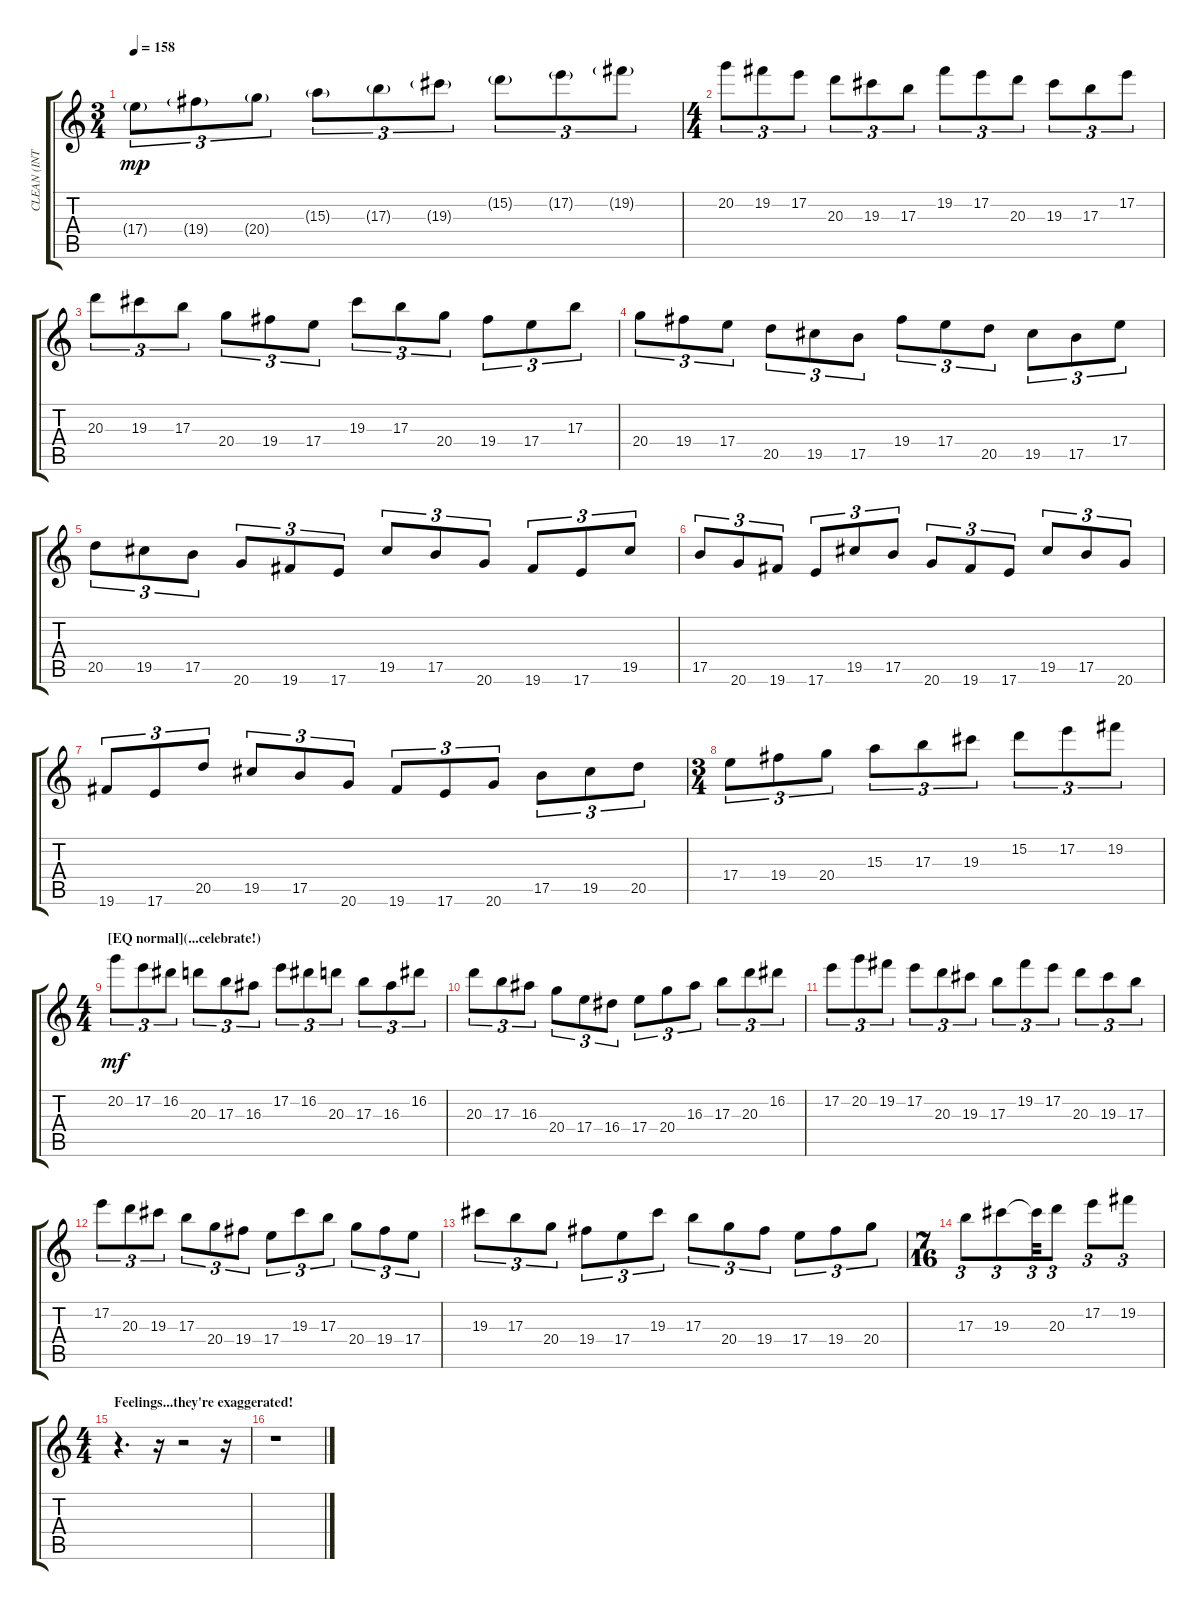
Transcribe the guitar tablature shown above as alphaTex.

\track ("CLEAN (INTRO)" "CLEAN (INT") {instrument electricguitarmuted}
\staff {score tabs}
\tuning (Eb4 B3 Gb3 B2 Gb2 B1) {hide}
\ts (3 4)
\tempo 158
\clef g2
\ks c
17.4{g}.8{tu (3 2) dy mp} 19.4{g}.8{tu (3 2)} 20.4{g}.8{tu (3 2)} 15.3{g}.8{tu (3 2)} 17.3{g}.8{tu (3 2)} 19.3{g}.8{tu (3 2)} 15.2{g}.8{tu (3 2)} 17.2{g}.8{tu (3 2)} 19.2{g}.8{tu (3 2)} |
\ts (4 4)
20.2.8{tu (3 2)} 19.2.8{tu (3 2)} 17.2.8{tu (3 2)} 20.3.8{tu (3 2)} 19.3.8{tu (3 2)} 17.3.8{tu (3 2)} 19.2.8{tu (3 2)} 17.2.8{tu (3 2)} 20.3.8{tu (3 2)} 19.3.8{tu (3 2)} 17.3.8{tu (3 2)} 17.2.8{tu (3 2)} |
20.3.8{tu (3 2)} 19.3.8{tu (3 2)} 17.3.8{tu (3 2)} 20.4.8{tu (3 2)} 19.4.8{tu (3 2)} 17.4.8{tu (3 2)} 19.3.8{tu (3 2)} 17.3.8{tu (3 2)} 20.4.8{tu (3 2)} 19.4.8{tu (3 2)} 17.4.8{tu (3 2)} 17.3.8{tu (3 2)} |
20.4.8{tu (3 2)} 19.4.8{tu (3 2)} 17.4.8{tu (3 2)} 20.5.8{tu (3 2)} 19.5.8{tu (3 2)} 17.5.8{tu (3 2)} 19.4.8{tu (3 2)} 17.4.8{tu (3 2)} 20.5.8{tu (3 2)} 19.5.8{tu (3 2)} 17.5.8{tu (3 2)} 17.4.8{tu (3 2)} |
20.5.8{tu (3 2)} 19.5.8{tu (3 2)} 17.5.8{tu (3 2)} 20.6.8{tu (3 2)} 19.6.8{tu (3 2)} 17.6.8{tu (3 2)} 19.5.8{tu (3 2)} 17.5.8{tu (3 2)} 20.6.8{tu (3 2)} 19.6.8{tu (3 2)} 17.6.8{tu (3 2)} 19.5.8{tu (3 2)} |
17.5.8{tu (3 2)} 20.6.8{tu (3 2)} 19.6.8{tu (3 2)} 17.6.8{tu (3 2)} 19.5.8{tu (3 2)} 17.5.8{tu (3 2)} 20.6.8{tu (3 2)} 19.6.8{tu (3 2)} 17.6.8{tu (3 2)} 19.5.8{tu (3 2)} 17.5.8{tu (3 2)} 20.6.8{tu (3 2)} |
19.6.8{tu (3 2)} 17.6.8{tu (3 2)} 20.5.8{tu (3 2)} 19.5.8{tu (3 2)} 17.5.8{tu (3 2)} 20.6.8{tu (3 2)} 19.6.8{tu (3 2)} 17.6.8{tu (3 2)} 20.6.8{tu (3 2)} 17.5.8{tu (3 2)} 19.5.8{tu (3 2)} 20.5.8{tu (3 2)} |
\ts (3 4)
17.4.8{tu (3 2)} 19.4.8{tu (3 2)} 20.4.8{tu (3 2)} 15.3.8{tu (3 2)} 17.3.8{tu (3 2)} 19.3.8{tu (3 2)} 15.2.8{tu (3 2)} 17.2.8{tu (3 2)} 19.2.8{tu (3 2)} |
\ts (4 4)
\section ("" "[EQ normal](...celebrate!)")
20.2.8{tu (3 2) dy mf} 17.2.8{tu (3 2)} 16.2.8{tu (3 2)} 20.3.8{tu (3 2)} 17.3.8{tu (3 2)} 16.3.8{tu (3 2)} 17.2.8{tu (3 2)} 16.2.8{tu (3 2)} 20.3.8{tu (3 2)} 17.3.8{tu (3 2)} 16.3.8{tu (3 2)} 16.2.8{tu (3 2)} |
20.3.8{tu (3 2)} 17.3.8{tu (3 2)} 16.3.8{tu (3 2)} 20.4.8{tu (3 2)} 17.4.8{tu (3 2)} 16.4.8{tu (3 2)} 17.4.8{tu (3 2)} 20.4.8{tu (3 2)} 16.3.8{tu (3 2)} 17.3.8{tu (3 2)} 20.3.8{tu (3 2)} 16.2.8{tu (3 2)} |
17.2.8{tu (3 2)} 20.2.8{tu (3 2)} 19.2.8{tu (3 2)} 17.2.8{tu (3 2)} 20.3.8{tu (3 2)} 19.3.8{tu (3 2)} 17.3.8{tu (3 2)} 19.2.8{tu (3 2)} 17.2.8{tu (3 2)} 20.3.8{tu (3 2)} 19.3.8{tu (3 2)} 17.3.8{tu (3 2)} |
17.2.8{tu (3 2)} 20.3.8{tu (3 2)} 19.3.8{tu (3 2)} 17.3.8{tu (3 2)} 20.4.8{tu (3 2)} 19.4.8{tu (3 2)} 17.4.8{tu (3 2)} 19.3.8{tu (3 2)} 17.3.8{tu (3 2)} 20.4.8{tu (3 2)} 19.4.8{tu (3 2)} 17.4.8{tu (3 2)} |
19.3.8{tu (3 2)} 17.3.8{tu (3 2)} 20.4.8{tu (3 2)} 19.4.8{tu (3 2)} 17.4.8{tu (3 2)} 19.3.8{tu (3 2)} 17.3.8{tu (3 2)} 20.4.8{tu (3 2)} 19.4.8{tu (3 2)} 17.4.8{tu (3 2)} 19.4.8{tu (3 2)} 20.4.8{tu (3 2)} |
\ts (7 16)
17.3.8{tu (3 2)} 19.3.8{tu (3 2)} 19.3{t}.32{tu (3 2)} 20.3.8{tu (3 2)} 17.2.8{tu (3 2)} 19.2.8{tu (3 2)} |
\ts (4 4)
\section ("" "Feelings...they're exaggerated!")
r.4{d} r.16 r.2 r.16 |
r.1
